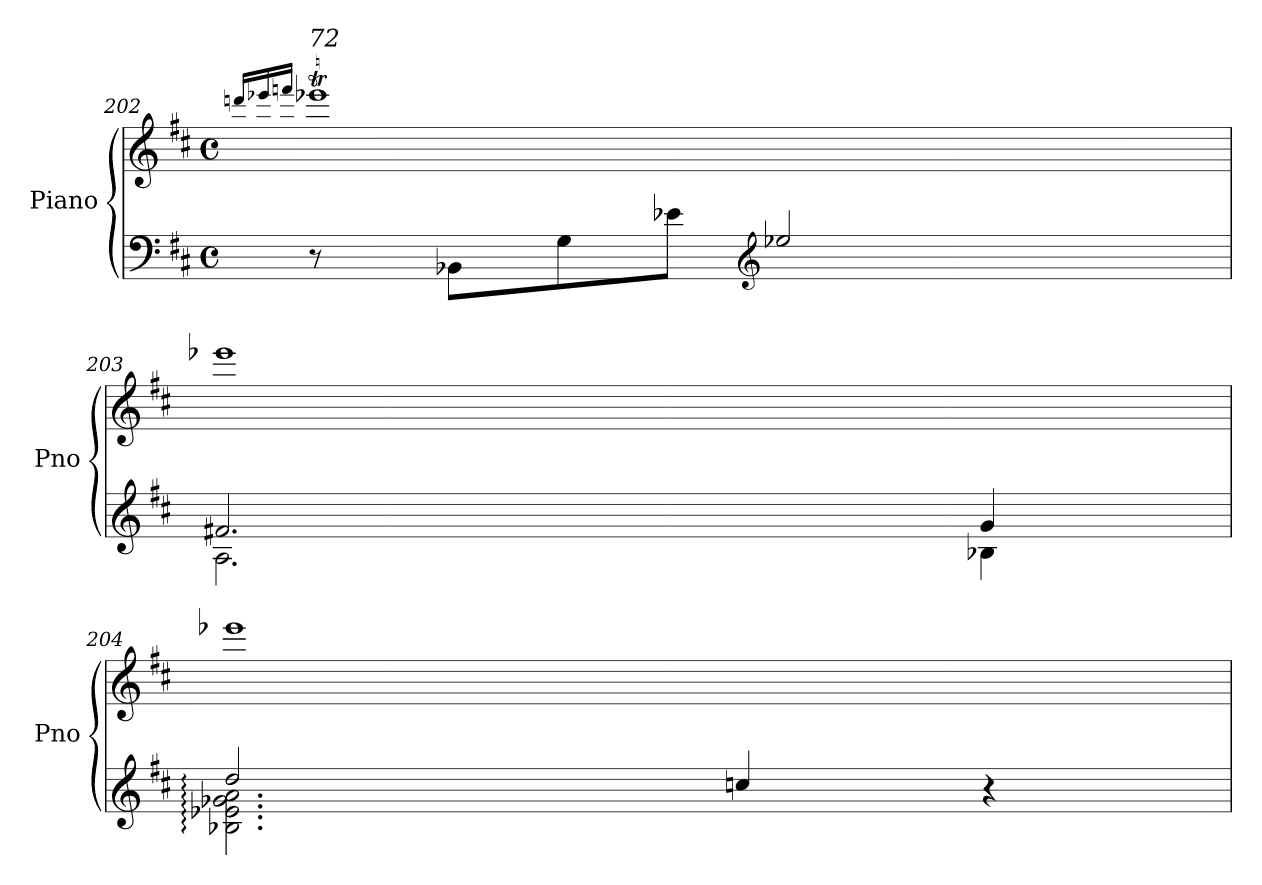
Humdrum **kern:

**kern	**kern
*part1	*part1
*staff2	*staff1
*I"Piano	*
*I'Pno	*
!!LO:LB:g=z
*clefF4	*clefG2
*k[f#c#]	*k[f#c#]
*M4/4	*M4/4
*met(c)	*met(c)
=202	=202
.	16qdddn/LL
.	16qeee-X/
.	16qfffn/JJ
*	*^
*	*	*Xtuplet
!	!LO:TX:a:i:t=72	!
1920ryy	1eee-T	48ddd!yy
8r	.	.
.	.	48eee-!yy
.	.	48fffn!yy
.	.	48eee-!yy
.	.	48fff!yy
.	.	48eee-!yy
.	.	48fff!yy
8BB-X\L	.	.
.	.	48eee-!yy
.	.	48fff!yy
.	.	48eee-!yy
.	.	48fff!yy
.	.	48eee-!yy
.	.	48fff!yy
8G\	.	.
.	.	48eee-!yy
.	.	48fff!yy
.	.	48eee-!yy
.	.	48fff!yy
.	.	48eee-!yy
.	.	48fff!yy
8e-X\J	.	.
.	.	48eee-!yy
.	.	48fff!yy
.	.	48eee-!yy
.	.	48fff!yy
.	.	48eee-!yy
.	.	48fff!yy
*clefG2	*	*
2ee-X/	.	.
.	.	48eee-!yy
.	.	48fff!yy
.	.	48eee-!yy
.	.	48fff!yy
.	.	48eee-!yy
.	.	48fff!yy
.	.	48eee-!yy
.	.	48fff!yy
.	.	48eee-!yy
.	.	48fff!yy
.	.	48eee-!yy
.	.	48fff!yy
.	.	48eee-!yy
.	.	48fff!yy
.	.	48eee-!yy
.	.	48fff!yy
.	.	48eee-!yy
.	.	48fff!yy
.	.	48eee-!yy
.	.	48fff!yy
.	.	48eee-!yy
!	!	!LO:N:vis=32
.	.	640%9fff!yy
!	!	!LO:N:vis=32
.	.	640%9eee-!yy
!	!	!LO:N:vis=32
.	.	640%9fff!yy
.	1920ryy	.
!!LO:PB:g=z	!!
=203	=203	=203
*^	*	*
2.f#X/	2.A\	1eee-X	48eee-!yy
.	.	.	48fffn!yy
.	.	.	48eee-!yy
.	.	.	48fff!yy
.	.	.	48eee-!yy
.	.	.	48fff!yy
.	.	.	48eee-!yy
.	.	.	48fff!yy
.	.	.	48eee-!yy
.	.	.	48fff!yy
.	.	.	48eee-!yy
.	.	.	48fff!yy
.	.	.	48eee-!yy
.	.	.	48fff!yy
.	.	.	48eee-!yy
.	.	.	48fff!yy
.	.	.	48eee-!yy
.	.	.	48fff!yy
.	.	.	48eee-!yy
.	.	.	48fff!yy
.	.	.	48eee-!yy
.	.	.	48fff!yy
.	.	.	48eee-!yy
.	.	.	48fff!yy
.	.	.	48eee-!yy
.	.	.	48fff!yy
.	.	.	48eee-!yy
.	.	.	48fff!yy
.	.	.	48eee-!yy
.	.	.	48fff!yy
.	.	.	48eee-!yy
.	.	.	48fff!yy
.	.	.	48eee-!yy
.	.	.	48fff!yy
.	.	.	48eee-!yy
.	.	.	48fff!yy
4g/	4B-X\	.	48eee-!yy
.	.	.	48fff!yy
.	.	.	48eee-!yy
.	.	.	48fff!yy
.	.	.	48eee-!yy
.	.	.	48fff!yy
.	.	.	48eee-!yy
.	.	.	48fff!yy
.	.	.	48eee-!yy
.	.	.	48fff!yy
.	.	.	48eee-!yy
.	.	.	48fff!yy
!!LO:LB:g=z	!!
=204	=204	=204	=204
*	*^	*	*
2dd/	2.B-X\: 2.e-X\: 2.g-X\: 2.a\:	2.B-yy: 2.e-yy: 2.f#yy: 2.ayy: 2.ddyy:	1eee-X	48eee-!yy
.	.	.	.	48fffn!yy
.	.	.	.	48eee-!yy
.	.	.	.	48fff!yy
.	.	.	.	48eee-!yy
.	.	.	.	48fff!yy
.	.	.	.	48eee-!yy
.	.	.	.	48fff!yy
.	.	.	.	48eee-!yy
.	.	.	.	48fff!yy
.	.	.	.	48eee-!yy
.	.	.	.	48fff!yy
.	.	.	.	48eee-!yy
.	.	.	.	48fff!yy
.	.	.	.	48eee-!yy
.	.	.	.	48fff!yy
.	.	.	.	48eee-!yy
.	.	.	.	48fff!yy
.	.	.	.	48eee-!yy
.	.	.	.	48fff!yy
.	.	.	.	48eee-!yy
.	.	.	.	48fff!yy
.	.	.	.	48eee-!yy
.	.	.	.	48fff!yy
4ccn/	.	.	.	48eee-!yy
.	.	.	.	48fff!yy
.	.	.	.	48eee-!yy
.	.	.	.	48fff!yy
.	.	.	.	48eee-!yy
.	.	.	.	48fff!yy
.	.	.	.	48eee-!yy
.	.	.	.	48fff!yy
.	.	.	.	48eee-!yy
.	.	.	.	48fff!yy
.	.	.	.	48eee-!yy
.	.	.	.	48fff!yy
4r	4ryy	4ryy	.	48eee-!yy
.	.	.	.	48fff!yy
.	.	.	.	48eee-!yy
.	.	.	.	48fff!yy
.	.	.	.	48eee-!yy
.	.	.	.	48fff!yy
.	.	.	.	48eee-!yy
.	.	.	.	48fff!yy
.	.	.	.	48eee-!yy
.	.	.	.	48fff!yy
.	.	.	.	48eee-!yy
.	.	.	.	48fff!yy
*v	*v	*v	*	*
*	*v	*v
=	=
*-	*-
